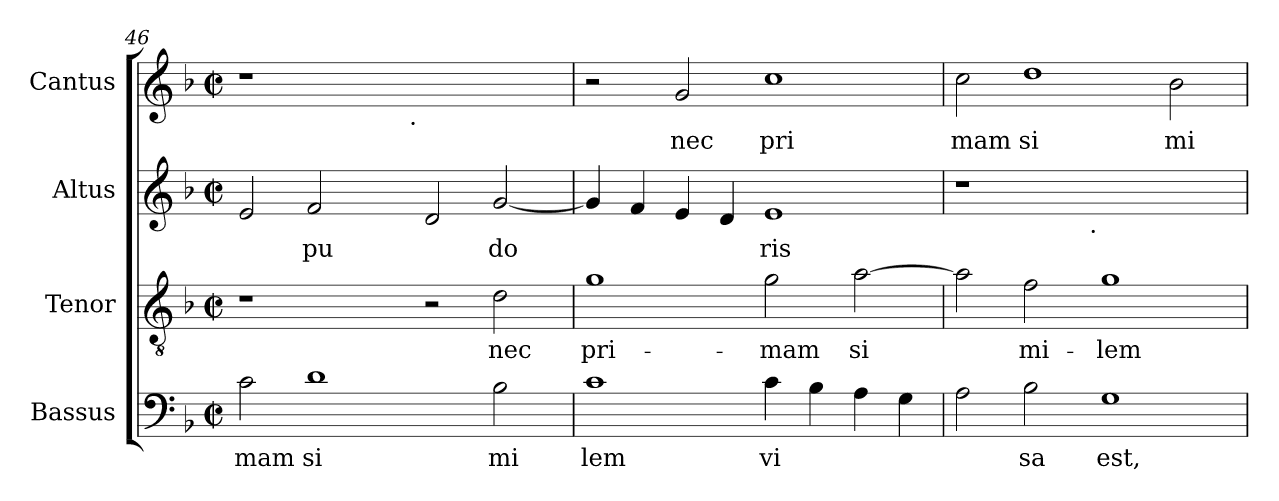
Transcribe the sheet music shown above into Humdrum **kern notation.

**kern	**text	**kern	**text	**kern	**text	**kern	**text
*part4	*part4	*part3	*part3	*part2	*part2	*part1	*part1
*staff4	*staff4	*staff3	*staff3	*staff2	*staff2	*staff1	*staff1
*I"Bassus	*	*I"Tenor	*	*I"Altus	*	*I"Cantus	*
!!LO:PB:g=z
*clefF4	*	*clefGv2	*	*clefG2	*	*clefG2	*
*k[b-]	*	*k[b-]	*	*k[b-]	*	*k[b-]	*
*F:	*	*F:	*	*F:	*	*F:	*
*M2/2	*	*M2/2	*	*M2/2	*	*M2/2	*
*met(c|)	*	*met(c|)	*	*met(c|)	*	*met(c|)	*
=46	=46	=46	=46	=46	=46	=46	=46
!	!LO:LY:b:cj	!	!	!	!LO:LY:b:cj	!	!
*	*	*	*	*	*	*^	*
2c\	mam	1r	.	2e/	.	1r	2ryy	.
!	!LO:LY:b:cj	!	!	!	!LO:LY:b:cj	!	!	!
1d	si	.	.	2f/	pu	.	4ryy	.
.	.	.	.	.	.	.	8ryy	.
.	.	.	.	.	.	.	16ryy	.
.	.	.	.	.	.	.	64ryy	.
!	!	!	!	!	!	!	!LO:TX:b:t=.	!
.	.	.	.	.	.	.	1ryy	.
!	!	!	!	!	!LO:LY:b:cj	!	!	!
.	.	2r	.	2d/	.	1ryy	.	.
!	!LO:LY:b:cj	!	!LO:LY:b:cj	!	!LO:LY:b:cj	!	!	!
2B-\	mi	2d\	nec	[<2g/	do	.	.	.
.	.	.	.	.	.	.	32.ryy	.
=47	=47	=47	=47	=47	=47	=47	=47	=47
!	!LO:LY:b:cj	!	!LO:LY:b:cj	!	!LO:LY:b:cj	!	!	!
*	*	*	*	*	*	*v	*v	*
1c	lem	1g	pri-	4g/]	.	2r	.
!	!	!	!	!	!LO:LY:b:cj	!	!
.	.	.	.	4f/	.	.	.
!	!	!	!	!	!LO:LY:b:cj	!	!LO:LY:b:cj
.	.	.	.	4e/	.	2g/	nec
!	!	!	!	!	!LO:LY:b:cj	!	!
.	.	.	.	4d/	.	.	.
!	!LO:LY:b:cj	!	!LO:LY:b:cj	!	!LO:LY:b:cj	!	!LO:LY:b:cj
4c\	vi	2g\	-mam	1e	ris	1cc	pri
!	!LO:LY:b:cj	!	!	!	!	!	!
4B-\	.	.	.	.	.	.	.
!	!LO:LY:b:cj	!	!LO:LY:b:cj	!	!	!	!
4A\	.	[>2a\	si-	.	.	.	.
!	!LO:LY:b:cj	!	!	!	!	!	!
4G\	.	.	.	.	.	.	.
=48	=48	=48	=48	=48	=48	=48	=48
!	!LO:LY:b:cj	!	!LO:LY:b:cj	!	!	!	!LO:LY:b:cj
*	*	*	*	*^	*	*	*
2A\	.	2a\]	--	1r	2ryy	.	2cc\	mam
!	!LO:LY:b:cj	!	!LO:LY:b:cj	!	!	!	!	!LO:LY:b:cj
2B-\	sa	2f\	-mi-	.	4...ryy	.	1dd	si
!	!	!	!	!	!LO:TX:b:t=.	!	!	!
.	.	.	.	.	1ryy	.	.	.
!	!LO:LY:b:cj	!	!LO:LY:b:cj	!	!	!	!	!
1G	est,	1g	-lem	1ryy	.	.	.	.
!	!	!	!	!	!	!	!	!LO:LY:b:cj
.	.	.	.	.	.	.	2b-\	mi
.	.	.	.	.	32ryy	.	.	.
*	*	*	*	*v	*v	*	*	*
=	=	=	=	=	=	=	=
*-	*-	*-	*-	*-	*-	*-	*-
